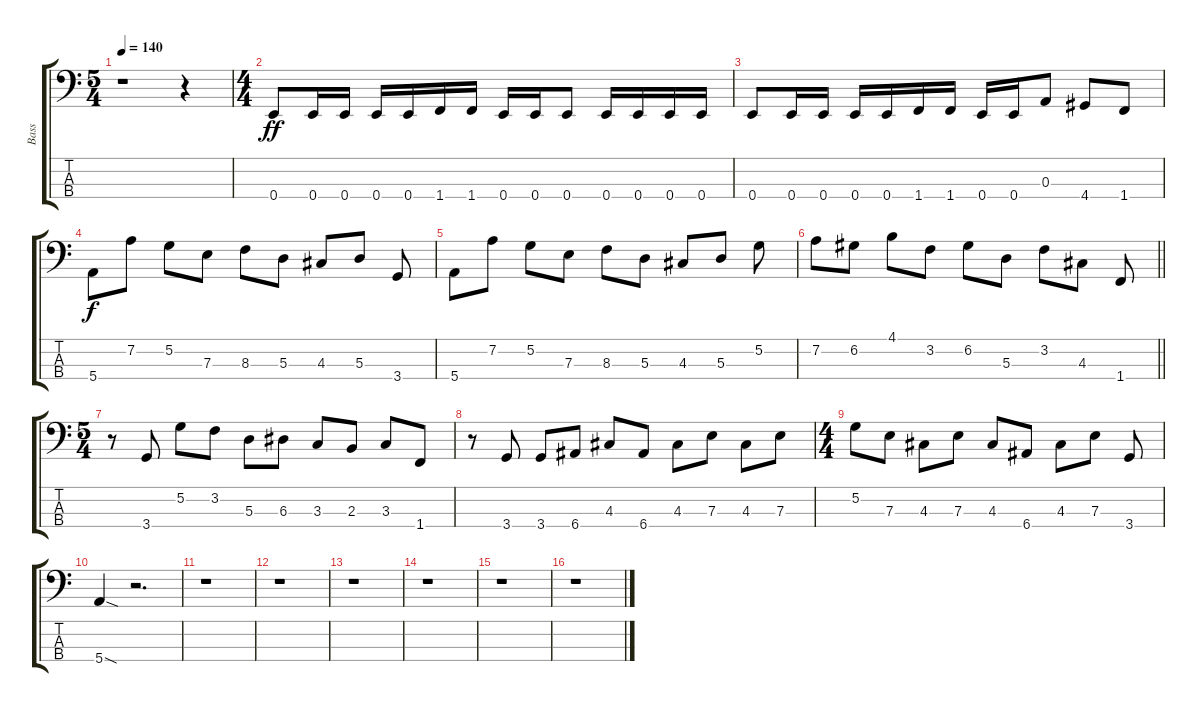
\track ("Bass" "Bass") {instrument electricbassfinger}
\staff {score tabs}
\tuning (G2 D2 A1 E1) {hide}
\ts (5 4)
\tempo 140
\clef f4
\ks c
r.1{dy ff} r.4 |
\ts (4 4)
0.4.8 0.4.16 0.4.16 0.4.16 0.4.16 1.4.16 1.4.16 0.4.16 0.4.16 0.4.8 0.4.16 0.4.16 0.4.16 0.4.16 |
0.4.8 0.4.16 0.4.16 0.4.16 0.4.16 1.4.16 1.4.16 0.4.16 0.4.16 0.3.8 4.4.8 1.4.8 |
5.4.8{dy f} 7.2.8 5.2.8 7.3.8 8.3.8 5.3.8 4.3.8 5.3.8 3.4.8 |
5.4.8 7.2.8 5.2.8 7.3.8 8.3.8 5.3.8 4.3.8 5.3.8 5.2.8 |
\barLineRight lightlight
7.2.8 6.2.8 4.1.8 3.2.8 6.2.8 5.3.8 3.2.8 4.3.8 1.4.8 |
\ts (5 4)
r.8 3.4.8 5.2.8 3.2.8 5.3.8 6.3.8 3.3.8 2.3.8 3.3.8 1.4.8 |
r.8 3.4.8 3.4.8 6.4.8 4.3.8 6.4.8 4.3.8 7.3.8 4.3.8 7.3.8 |
\ts (4 4)
5.2.8 7.3.8 4.3.8 7.3.8 4.3.8 6.4.8 4.3.8 7.3.8 3.4.8 |
5.4{sod}.4 r.2{d} |
r.1 |
r.1 |
r.1 |
r.1 |
r.1 |
r.1
